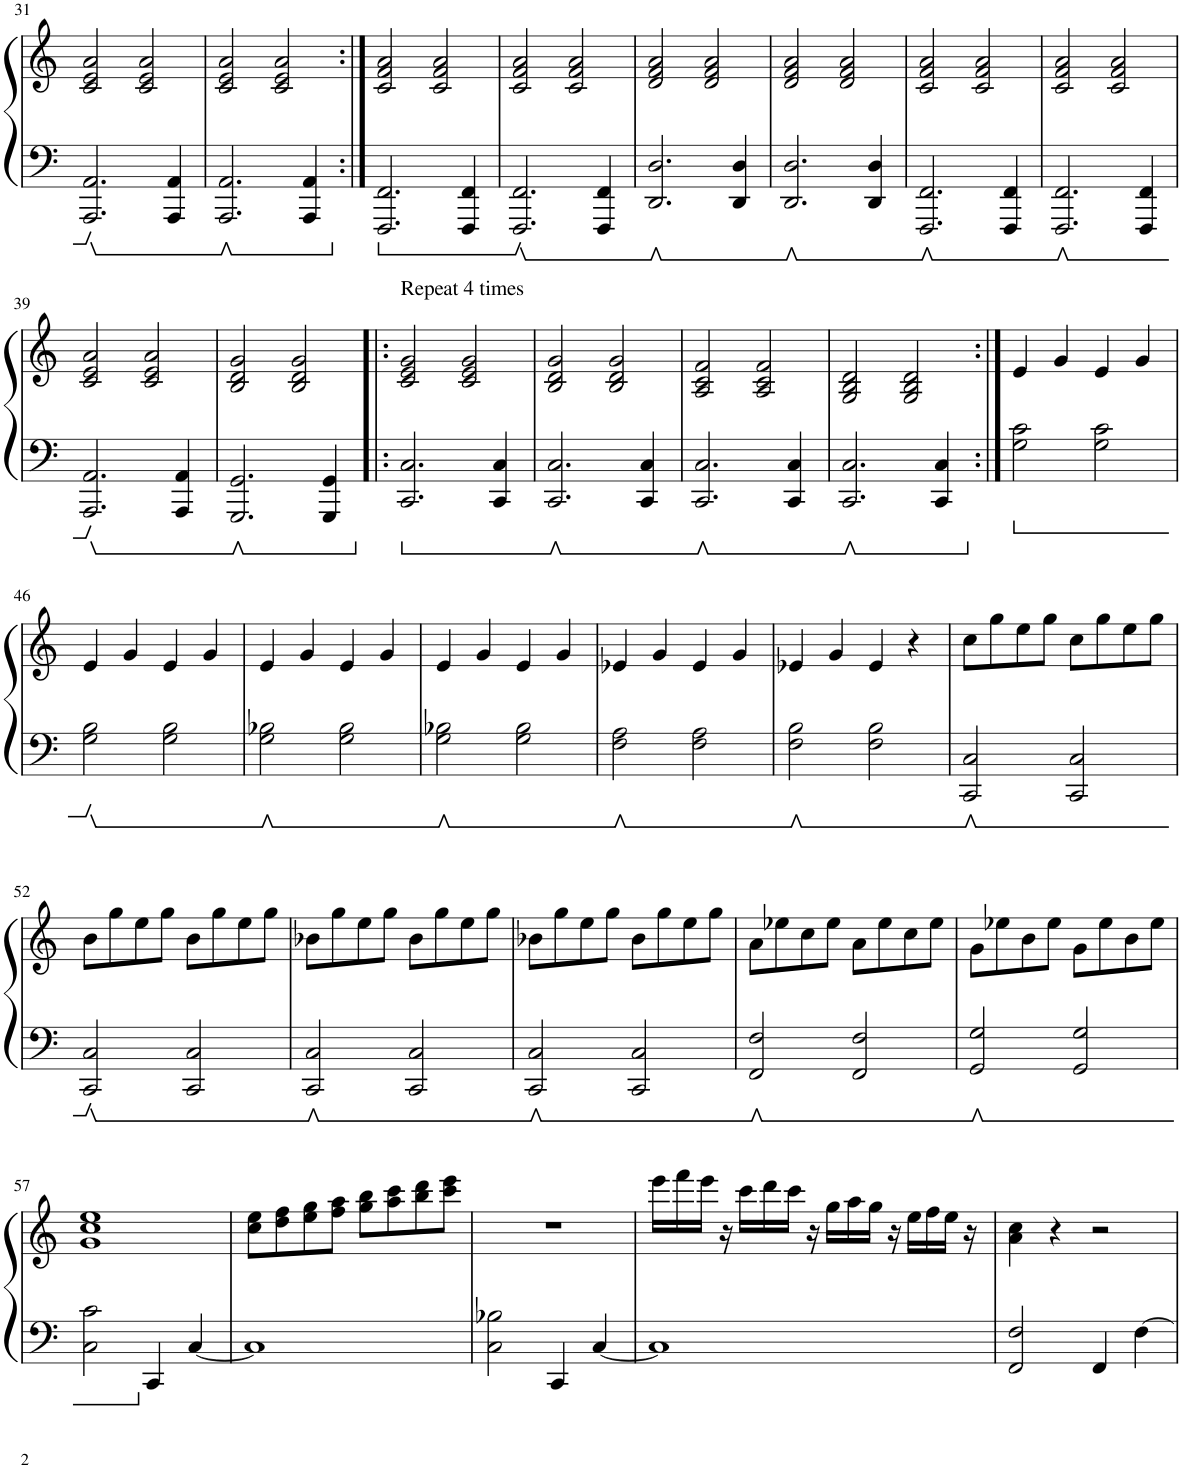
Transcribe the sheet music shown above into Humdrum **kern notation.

**kern	**kern
*part1	*part1
*staff2	*staff1
*I"Piano	*
*I'Pno.	*
!!LO:PB:g=z
*clefF4	*clefG2
*k[]	*k[]
*M4/4	*M4/4
=31	=31
2.AAA/ 2.AA/	2c/ 2e/ 2a/
.	2c/ 2e/ 2a/
4AAA/ 4AA/	.
=32	=32
2.AAA/ 2.AA/	2c/ 2e/ 2a/
.	2c/ 2e/ 2a/
4AAA/ 4AA/	.
=33:|!	=33:|!
2.FFF/ 2.FF/	2c/ 2f/ 2a/
.	2c/ 2f/ 2a/
4FFF/ 4FF/	.
=34	=34
2.FFF/ 2.FF/	2c/ 2f/ 2a/
.	2c/ 2f/ 2a/
4FFF/ 4FF/	.
=35	=35
2.DD/ 2.D/	2d/ 2f/ 2a/
.	2d/ 2f/ 2a/
4DD/ 4D/	.
=36	=36
2.DD/ 2.D/	2d/ 2f/ 2a/
.	2d/ 2f/ 2a/
4DD/ 4D/	.
=37	=37
2.FFF/ 2.FF/	2c/ 2f/ 2a/
.	2c/ 2f/ 2a/
4FFF/ 4FF/	.
=38	=38
2.FFF/ 2.FF/	2c/ 2f/ 2a/
.	2c/ 2f/ 2a/
4FFF/ 4FF/	.
!!LO:LB:g=z
=39	=39
2.AAA/ 2.AA/	2c/ 2e/ 2a/
.	2c/ 2e/ 2a/
4AAA/ 4AA/	.
=40	=40
2.GGG/ 2.GG/	2B/ 2d/ 2g/
.	2B/ 2d/ 2g/
4GGG/ 4GG/	.
=41!|:	=41!|:
!	!LO:TX:a:t=Repeat 4 times
2.CC/ 2.C/	2c/ 2e/ 2g/
.	2c/ 2e/ 2g/
4CC/ 4C/	.
=42	=42
2.CC/ 2.C/	2B/ 2d/ 2g/
.	2B/ 2d/ 2g/
4CC/ 4C/	.
=43	=43
2.CC/ 2.C/	2A/ 2c/ 2f/
.	2A/ 2c/ 2f/
4CC/ 4C/	.
=44	=44
2.CC/ 2.C/	2G/ 2B/ 2d/
.	2G/ 2B/ 2d/
4CC/ 4C/	.
=45:|!	=45:|!
2G\ 2c\	4e/
.	4g/
2G\ 2c\	4e/
.	4g/
!!LO:LB:g=z
=46	=46
2G\ 2B\	4e/
.	4g/
2G\ 2B\	4e/
.	4g/
=47	=47
2G\ 2B-X\	4e/
.	4g/
2G\ 2B-\	4e/
.	4g/
=48	=48
2G\ 2B-X\	4e/
.	4g/
2G\ 2B-\	4e/
.	4g/
=49	=49
2F\ 2A\	4e-X/
.	4g/
2F\ 2A\	4e-/
.	4g/
=50	=50
2F\ 2B\	4e-X/
.	4g/
2F\ 2B\	4e-/
.	4r
=51	=51
2CC/ 2C/	8cc\L
.	8gg\
.	8ee\
.	8gg\J
2CC/ 2C/	8cc\L
.	8gg\
.	8ee\
.	8gg\J
!!LO:LB:g=z
=52	=52
2CC/ 2C/	8b\L
.	8gg\
.	8ee\
.	8gg\J
2CC/ 2C/	8b\L
.	8gg\
.	8ee\
.	8gg\J
=53	=53
2CC/ 2C/	8b-X\L
.	8gg\
.	8ee\
.	8gg\J
2CC/ 2C/	8b-\L
.	8gg\
.	8ee\
.	8gg\J
=54	=54
2CC/ 2C/	8b-X\L
.	8gg\
.	8ee\
.	8gg\J
2CC/ 2C/	8b-\L
.	8gg\
.	8ee\
.	8gg\J
=55	=55
2FF/ 2F/	8a\L
.	8ee-X\
.	8cc\
.	8ee-\J
2FF/ 2F/	8a\L
.	8ee-\
.	8cc\
.	8ee-\J
=56	=56
2GG/ 2G/	8g\L
.	8ee-X\
.	8b\
.	8ee-\J
2GG/ 2G/	8g\L
.	8ee-\
.	8b\
.	8ee-\J
!!LO:LB:g=z
=57	=57
2C\ 2c\	1g 1cc 1ee
4CC/	.
[4C/	.
=58	=58
1C]	8cc\ 8ee\L
.	8dd\ 8ff\
.	8ee\ 8gg\
.	8ff\ 8aa\J
.	8gg\ 8bb\L
.	8aa\ 8ccc\
.	8bb\ 8ddd\
.	8ccc\ 8eee\J
=59	=59
2C\ 2B-X\	1r
4CC/	.
[4C/	.
=60	=60
1C]	16eee\LL
.	16fff\
.	16eee\JJ
.	16r
.	16ccc\LL
.	16ddd\
.	16ccc\JJ
.	16r
.	16gg\LL
.	16aa\
.	16gg\JJ
.	16r
.	16ee\LL
.	16ff\
.	16ee\JJ
.	16r
=61	=61
2FF/ 2F/	4a\ 4cc\
.	4r
4FF/	2r
[4F\	.
=	=
*-	*-
